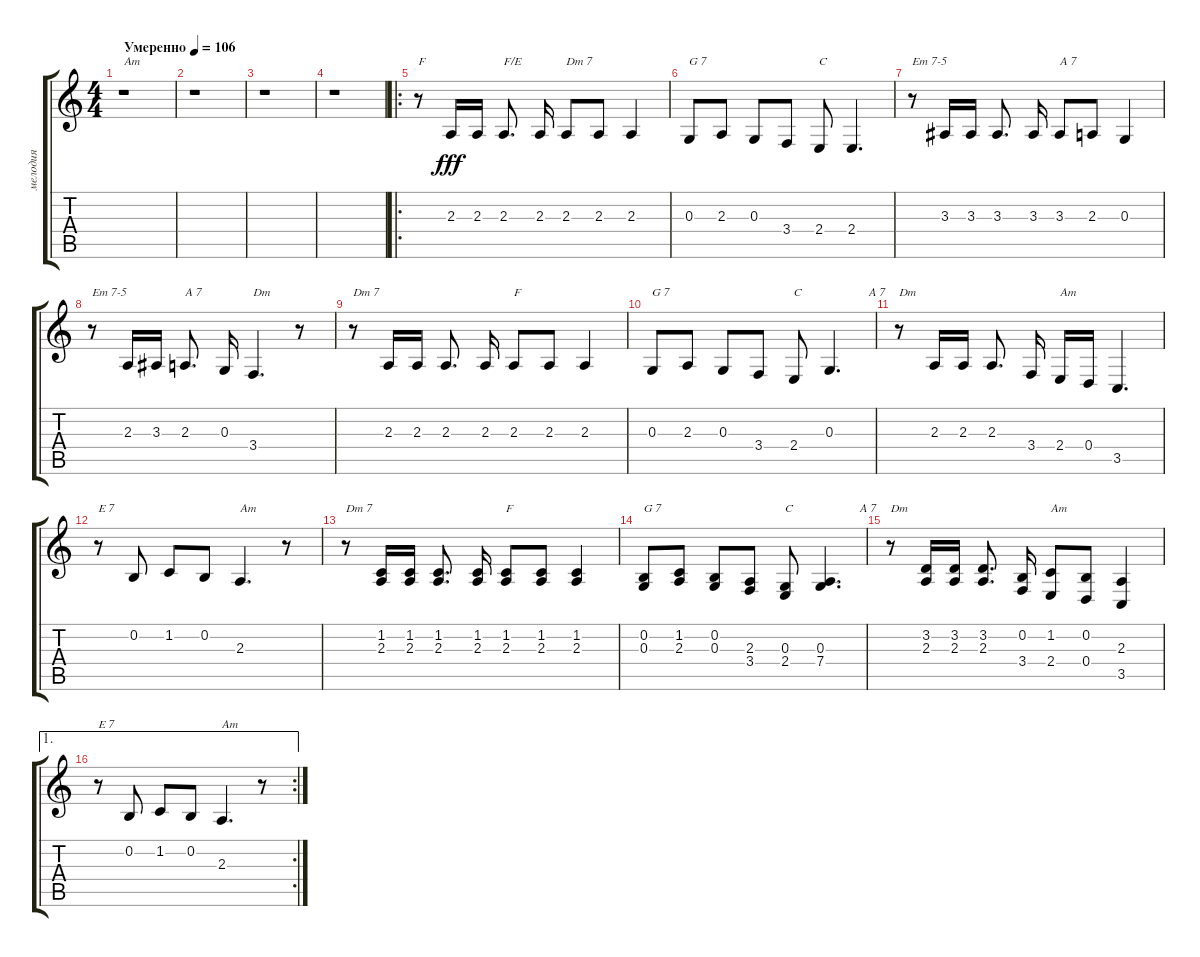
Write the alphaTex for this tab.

\track ("мелодия" "мелодия") {instrument accordion}
\staff {score tabs}
\tuning (E4 B3 G3 D3 A2 E2) {hide}
\ts (4 4)
\tempo (106 "Умеренно")
\clef g2
\ks c
r.1{txt "Am" dy fff instrument accordion} |
r.1 |
r.1 |
r.1 |
\ro
r.8{txt "F"} 2.3.16 2.3.16 2.3.8{d txt "F/E" beam split} 2.3.16 2.3.8{txt "Dm 7"} 2.3.8 2.3.4 |
0.3.8{txt "G 7"} 2.3.8 0.3.8 3.4.8 2.4.8{txt "C"} 2.4.4{d} |
r.8{txt "Em 7-5"} 3.3.16 3.3.16 3.3.8{d beam split} 3.3.16 3.3.8{txt "A 7"} 2.3.8 0.3.4 |
r.8{txt "Em 7-5"} 2.3.16 3.3.16 2.3.8{d txt "A 7" beam split} 0.3.16 3.4.4{d txt "Dm"} r.8 |
r.8{txt "Dm 7"} 2.3.16 2.3.16 2.3.8{d beam split} 2.3.16 2.3.8{txt "F"} 2.3.8 2.3.4 |
0.3.8{txt "G 7"} 2.3.8 0.3.8 3.4.8 2.4.8{txt "C"} 0.3.4{d txt "             A 7"} |
r.8{txt "Dm"} 2.3.16 2.3.16 2.3.8{d beam split} 3.4.16 2.4.16{txt "Am"} 0.4.16 3.5.4{d} |
r.8{txt "E 7"} 0.2.8 1.2.8 0.2.8 2.3.4{d txt "Am"} r.8 |
r.8{txt "Dm 7"} (1.2 2.3).16 (1.2 2.3).16 (1.2 2.3).8{d beam split} (1.2 2.3).16 (1.2 2.3).8{txt "F"} (1.2 2.3).8 (1.2 2.3).4 |
(0.2 0.3).8{txt "G 7"} (1.2 2.3).8 (0.2 0.3).8 (2.3 3.4).8 (0.3 2.4).8{txt "C"} (0.3 7.4).4{d txt "             A 7"} |
r.8{txt "Dm"} (3.2 2.3).16 (3.2 2.3).16 (3.2 2.3).8{d beam split} (0.2 3.4).16 (1.2 2.4).8{txt "Am"} (0.2 0.4).8 (2.3 3.5).4 |
\ae 1
\rc 2
r.8{txt "E 7"} 0.2.8 1.2.8 0.2.8 2.3.4{d txt "Am"} r.8
